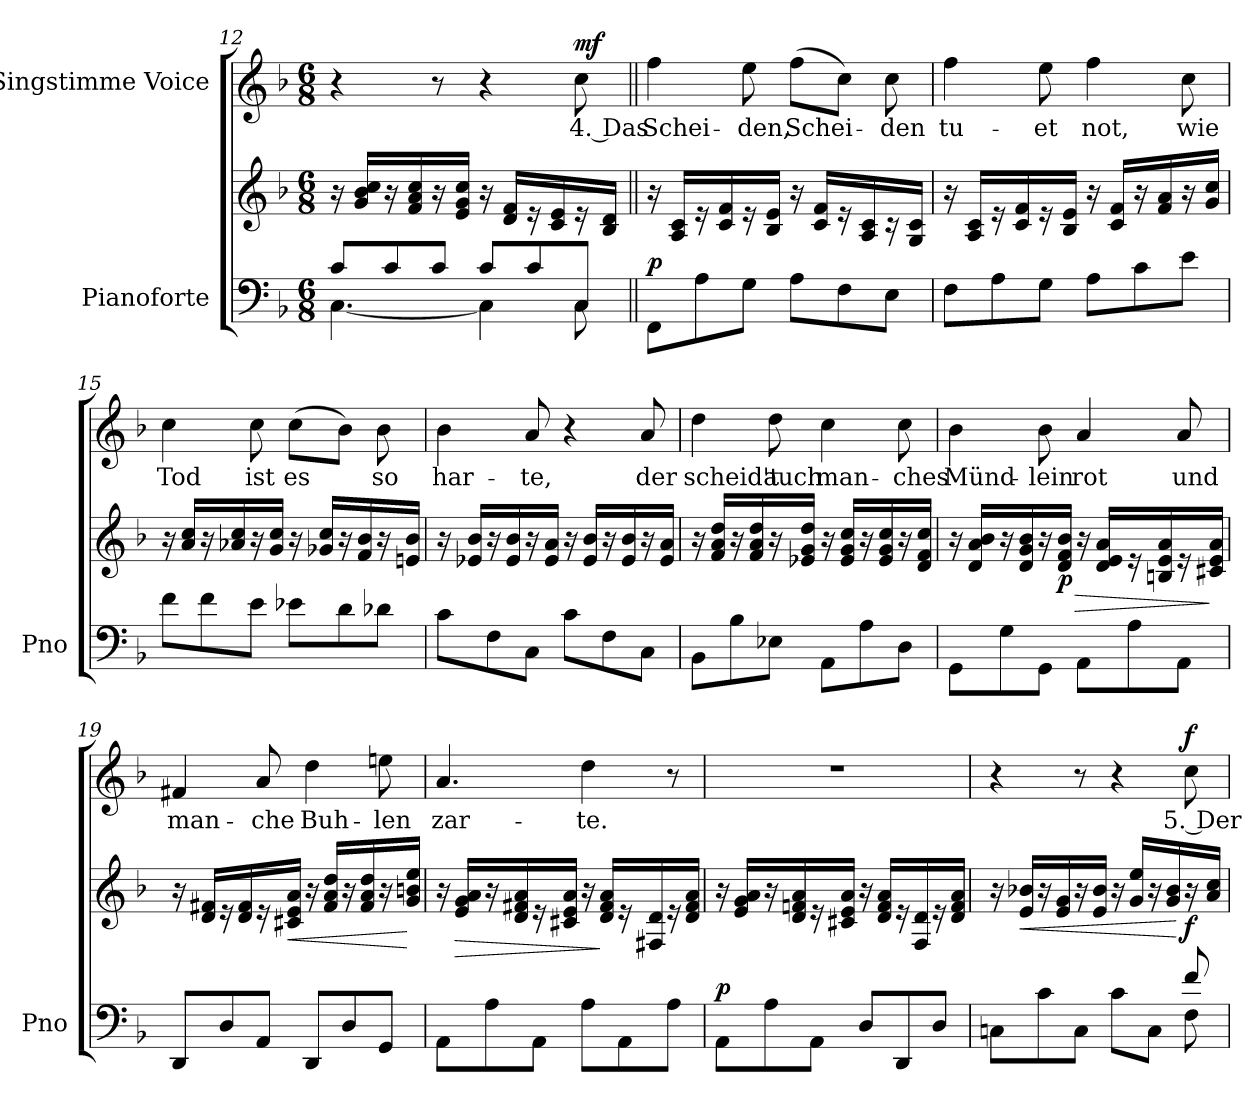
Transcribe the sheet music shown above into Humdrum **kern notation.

**kern	**kern	**dynam	**kern	**text	**dynam
*part2	*part2	*part2	*part1	*part1	*part1
*staff3	*staff2	*staff2/3	*staff1	*staff1	*staff1
*I"Pianoforte	*	*	*I"Singstimme Voice	*	*
*I'Pno	*	*	*	*	*
!!LO:LB:g=z
*clefF4	*clefG2	*	*clefG2	*	*
*k[b-]	*k[b-]	*	*k[b-]	*	*
*M6/8	*M6/8	*	*M6/8	*	*
=12	=12	=12	=12	=12	=12
*^	*	*	*	*	*
8c/L	[4.C\	16r	.	4r	.	.
.	.	16g/ 16b-/ 16cc/LL	.	.	.	.
8c/	.	16r	.	.	.	.
.	.	16f/ 16a/ 16cc/	.	.	.	.
8c/J	.	16r	.	8r	.	.
.	.	16e/ 16g/ 16cc/JJ	.	.	.	.
8c/L	4C\]	16r	.	4r	.	.
.	.	16d/ 16f/LL	.	.	.	.
8c/	.	16r	.	.	.	.
.	.	16c/ 16e/	.	.	.	.
!	!	!	!	!	!LO:LY:b	!LO:DY:a
8C/J	8C\	16r	.	8cc\	4. Das	mf
.	.	16B-/ 16d/JJ	.	.	.	.
*v	*v	*	*	*	*	*
=13||	=13||	=13||	=13||	=13||	=13||
!	!	!LO:DY:a=2	!	!LO:LY:b	!
8FF\L	16r	p	4ff\	Schei-	.
.	16A/ 16c/LL	.	.	.	.
8A\	16r	.	.	.	.
.	16c/ 16f/	.	.	.	.
!	!	!	!	!LO:LY:b	!
8G\J	16r	.	8ee\	-den,	.
.	16B-/ 16e/JJ	.	.	.	.
!	!	!	!	!LO:LY:b	!
8A\L	16r	.	(>8ff\L	Schei-	.
.	16c/ 16f/LL	.	.	.	.
8F\	16r	.	8cc\J)	.	.
.	16A/ 16c/	.	.	.	.
!	!	!	!	!LO:LY:b	!
8E\J	16r	.	8cc\	-den	.
.	16G/ 16c/JJ	.	.	.	.
=14	=14	=14	=14	=14	=14
!	!	!	!	!LO:LY:b	!
8F\L	16r	.	4ff\	tu-	.
.	16A/ 16c/LL	.	.	.	.
8A\	16r	.	.	.	.
.	16c/ 16f/	.	.	.	.
!	!	!	!	!LO:LY:b	!
8G\J	16r	.	8ee\	-et	.
.	16B-/ 16e/JJ	.	.	.	.
!	!	!	!	!LO:LY:b	!
8A\L	16r	.	4ff\	not,	.
.	16c/ 16f/LL	.	.	.	.
8c\	16r	.	.	.	.
.	16f/ 16a/	.	.	.	.
!	!	!	!	!LO:LY:b	!
8e\J	16r	.	8cc\	wie	.
.	16g/ 16cc/JJ	.	.	.	.
!!LO:LB:g=z
=15	=15	=15	=15	=15	=15
!	!	!	!	!LO:LY:b	!
8f\L	16r	.	4cc\	Tod	.
.	16a/ 16cc/LL	.	.	.	.
8f\	16r	.	.	.	.
.	16a-X/ 16cc/	.	.	.	.
!	!	!	!	!LO:LY:b	!
8e\J	16r	.	8cc\	ist	.
.	16g/ 16cc/JJ	.	.	.	.
!	!	!	!	!LO:LY:b	!
8e-X\L	16r	.	(>8cc\L	es	.
.	16g-X/ 16cc/LL	.	.	.	.
8d\	16r	.	8b-\J)	.	.
.	16f/ 16b-/	.	.	.	.
!	!	!	!	!LO:LY:b	!
8d-X\J	16r	.	8b-\	so	.
.	16en/ 16b-/JJ	.	.	.	.
=16	=16	=16	=16	=16	=16
!	!	!	!	!LO:LY:b	!
8c\L	16r	.	4b-\	har-	.
.	16e-X/ 16b-/LL	.	.	.	.
8F\	16r	.	.	.	.
.	16e-/ 16b-/	.	.	.	.
!	!	!	!	!LO:LY:b	!
8C\J	16r	.	8a/	-te,	.
.	16e-/ 16a/JJ	.	.	.	.
8c\L	16r	.	4r	.	.
.	16e-/ 16b-/LL	.	.	.	.
8F\	16r	.	.	.	.
.	16e-/ 16b-/	.	.	.	.
!	!	!	!	!LO:LY:b	!
8C\J	16r	.	8a/	der	.
.	16e-/ 16a/JJ	.	.	.	.
=17	=17	=17	=17	=17	=17
!	!	!	!	!LO:LY:b	!
8BB-\L	16r	.	4dd\	scheid't	.
.	16f/ 16a/ 16dd/LL	.	.	.	.
8B-\	16r	.	.	.	.
.	16f/ 16a/ 16dd/	.	.	.	.
!	!	!	!	!LO:LY:b	!
8E-X\J	16r	.	8dd\	auch	.
.	16e-X/ 16g/ 16dd/JJ	.	.	.	.
!	!	!	!	!LO:LY:b	!
8AA\L	16r	.	4cc\	man-	.
.	16e-/ 16g/ 16cc/LL	.	.	.	.
8A\	16r	.	.	.	.
.	16e-/ 16g/ 16cc/	.	.	.	.
!	!	!	!	!LO:LY:b	!
8D\J	16r	.	8cc\	-ches	.
.	16d/ 16f/ 16cc/JJ	.	.	.	.
!!LO:LB:g=z
=18	=18	=18	=18	=18	=18
!	!	!	!	!LO:LY:b	!
8GG\L	16r	.	4b-\	Münd-	.
.	16d/ 16a/ 16b-/LL	.	.	.	.
8G\	16r	.	.	.	.
.	16d/ 16g/ 16b-/	.	.	.	.
!	!	!	!	!LO:LY:b	!
8GG\J	16r	.	8b-\	-lein	.
!	!	!LO:HP:b	!	!	!
!	!	!LO:DY:n=1:b	!	!	!
.	16d/ 16f/ 16b-/JJ	> p	.	.	.
!	!	!	!	!LO:LY:b	!
8AA\L	16r	.	4a/	rot	.
.	16d/ 16e/ 16a/LL	.	.	.	.
8A\	16r	.	.	.	.
.	16Bn/ 16e/ 16a/	.	.	.	.
!	!	!	!	!LO:LY:b	!
8AA\J	16r	.	8a/	und	.
.	16c#X/ 16e/ 16a/JJ	]	.	.	.
=19	=19	=19	=19	=19	=19
!	!	!	!	!LO:LY:b	!
8DD/L	16r	.	4f#X/	man-	.
.	16d/ 16f#X/LL	.	.	.	.
8D/	16r	.	.	.	.
.	16d/ 16f#/	.	.	.	.
!	!	!	!	!LO:LY:b	!
8AA/J	16r	.	8a/	-che	.
!	!	!LO:HP:b	!	!	!
.	16c#X/ 16e/ 16a/JJ	<	.	.	.
!	!	!	!	!LO:LY:b	!
8DD/L	16r	.	4dd\	Buh-	.
.	16f#/ 16a/ 16dd/LL	.	.	.	.
8D/	16r	.	.	.	.
.	16f#/ 16a/ 16dd/	.	.	.	.
!	!	!	!	!LO:LY:b	!
8GG/J	16r	.	8een\	-len	.
.	16g/ 16bn/ 16ee/JJ	[	.	.	.
=20	=20	=20	=20	=20	=20
!	!	!	!	!LO:LY:b	!
8AA\L	16r	.	4.a/	zar-	.
!	!	!LO:HP:b	!	!	!
.	16e/ 16g/ 16a/LL	>	.	.	.
8A\	16r	.	.	.	.
.	16d/ 16f#X/ 16a/	.	.	.	.
8AA\J	16r	.	.	.	.
.	16c#X/ 16e/ 16a/JJ	.	.	.	.
!	!	!	!	!LO:LY:b	!
8A\L	16r	.	4dd\	-te.	.
.	16d/ 16f#/ 16a/LL	]	.	.	.
8AA\	16r	.	.	.	.
.	16F#X/ 16d/	.	.	.	.
8A\J	16r	.	8r	.	.
.	16d/ 16f#/ 16a/JJ	.	.	.	.
!!LO:PB:g=z
=21	=21	=21	=21	=21	=21
!	!	!LO:DY:a=2	!	!	!
8AA\L	16r	p	2.r	.	.
.	16e/ 16g/ 16a/LL	.	.	.	.
8A\	16r	.	.	.	.
.	16d/ 16fn/ 16a/	.	.	.	.
8AA\J	16r	.	.	.	.
.	16c#X/ 16e/ 16a/JJ	.	.	.	.
8D/L	16r	.	.	.	.
.	16d/ 16f/ 16a/LL	.	.	.	.
8DD/	16r	.	.	.	.
.	16F/ 16d/	.	.	.	.
8D/J	16r	.	.	.	.
.	16d/ 16f/ 16a/JJ	.	.	.	.
=22	=22	=22	=22	=22	=22
*^	*	*	*	*	*
8Cn\L	8ryy	16r	.	4r	.	.
!	!	!	!LO:HP:b	!	!	!
.	.	16e/ 16b-X/LL	<	.	.	.
*v	*v	*	*	*	*	*
8c\	16r	.	.	.	.
.	16e/ 16g/	.	.	.	.
8C\J	16r	.	8r	.	.
.	16e/ 16b-/JJ	.	.	.	.
8c\L	16r	.	4r	.	.
.	16g/ 16ee/LL	.	.	.	.
8C\J	16r	.	.	.	.
.	16g/ 16b-/	.	.	.	.
*^	*	*	*	*	*
!	!	!	!LO:DY:n=1:b	!	!LO:LY:b	!LO:DY:a
8f/	8F\	16r	[ f	8cc\	5. Der	f
.	.	16a/ 16cc/JJ	.	.	.	.
*v	*v	*	*	*	*	*
=	=	=	=	=	=
*-	*-	*-	*-	*-	*-
